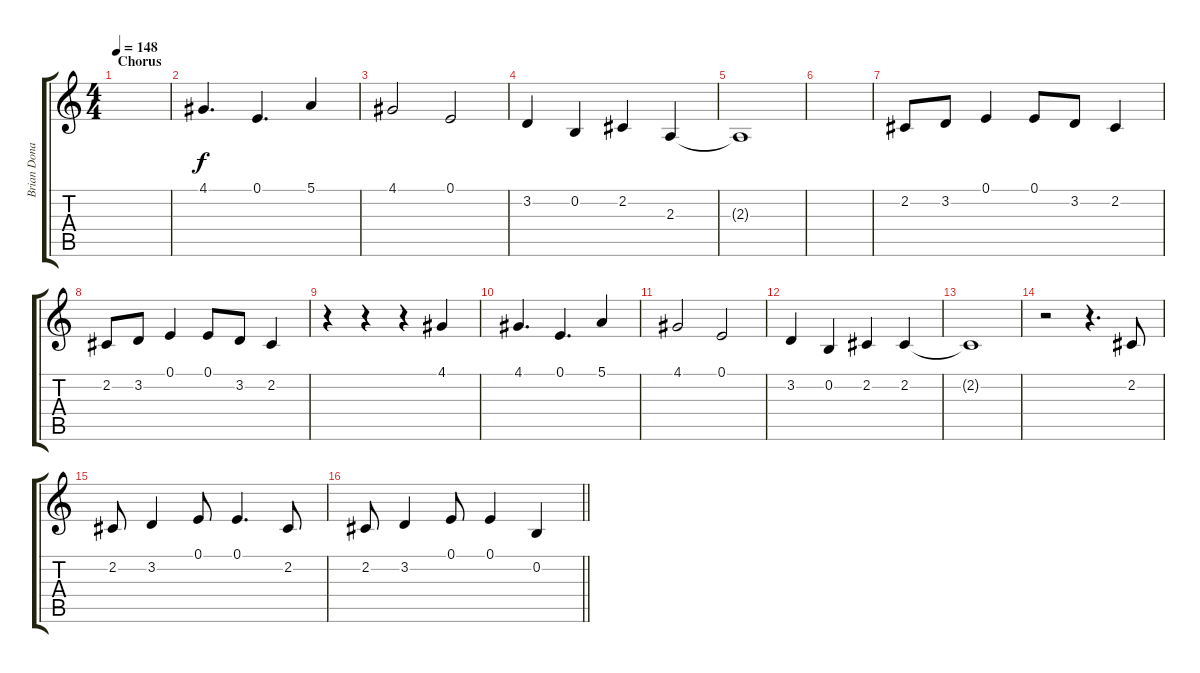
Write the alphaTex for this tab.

\track ("Brian Donahue (Backup Vocals/Harmonies" "Brian Dona") {instrument clarinet}
\staff {score tabs}
\tuning (E4 B3 G3 D3 A2 E2) {hide}
\ts (4 4)
\section ("" "Chorus")
\tempo 148
\clef g2
\ks c
|
4.1.4{d} 0.1.4{d} 5.1.4 |
4.1.2 0.1.2 |
3.2.4 0.2.4 2.2.4 2.3.4 |
2.3{t}.1 |
|
2.2.8 3.2.8 0.1.4 0.1.8 3.2.8 2.2.4 |
2.2.8 3.2.8 0.1.4 0.1.8 3.2.8 2.2.4 |
r.4 r.4 r.4 4.1.4 |
4.1.4{d} 0.1.4{d} 5.1.4 |
4.1.2 0.1.2 |
3.2.4 0.2.4 2.2.4 2.2.4 |
2.2{t}.1 |
r.2 r.4{d} 2.2.8 |
2.2.8 3.2.4 0.1.8 0.1.4{d} 2.2.8 |
\barLineRight lightlight
2.2.8 3.2.4 0.1.8 0.1.4 0.2.4
